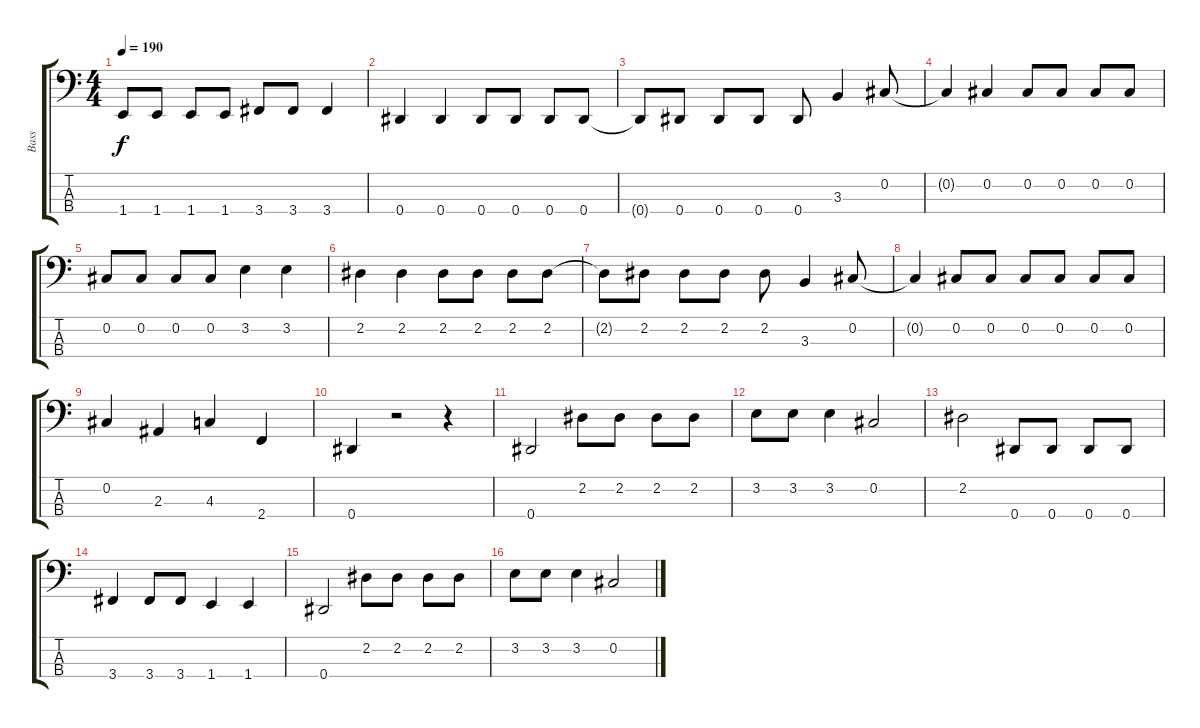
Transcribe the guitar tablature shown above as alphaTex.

\track ("Bass" "Bass") {instrument electricbasspick}
\staff {score tabs}
\tuning (Gb2 Db2 Ab1 Eb1) {hide}
\ts (4 4)
\tempo 190
\clef f4
\ks c
1.4.8{dy f} 1.4.8 1.4.8 1.4.8 3.4.8 3.4.8 3.4.4 |
0.4.4 0.4.4 0.4.8 0.4.8 0.4.8 0.4.8 |
0.4{t}.8 0.4.8 0.4.8 0.4.8 0.4.8 3.3.4 0.2.8 |
0.2{t}.4 0.2.4 0.2.8 0.2.8 0.2.8 0.2.8 |
0.2.8 0.2.8 0.2.8 0.2.8 3.2.4 3.2.4 |
2.2.4 2.2.4 2.2.8 2.2.8 2.2.8 2.2.8 |
2.2{t}.8 2.2.8 2.2.8 2.2.8 2.2.8 3.3.4 0.2.8 |
0.2{t}.4 0.2.8 0.2.8 0.2.8 0.2.8 0.2.8 0.2.8 |
0.2.4 2.3.4 4.3.4 2.4.4 |
0.4.4 r.2 r.4 |
0.4.2 2.2.8 2.2.8 2.2.8 2.2.8 |
3.2.8 3.2.8 3.2.4 0.2.2 |
2.2.2 0.4.8 0.4.8 0.4.8 0.4.8 |
3.4.4 3.4.8 3.4.8 1.4.4 1.4.4 |
0.4.2 2.2.8 2.2.8 2.2.8 2.2.8 |
3.2.8 3.2.8 3.2.4 0.2.2
